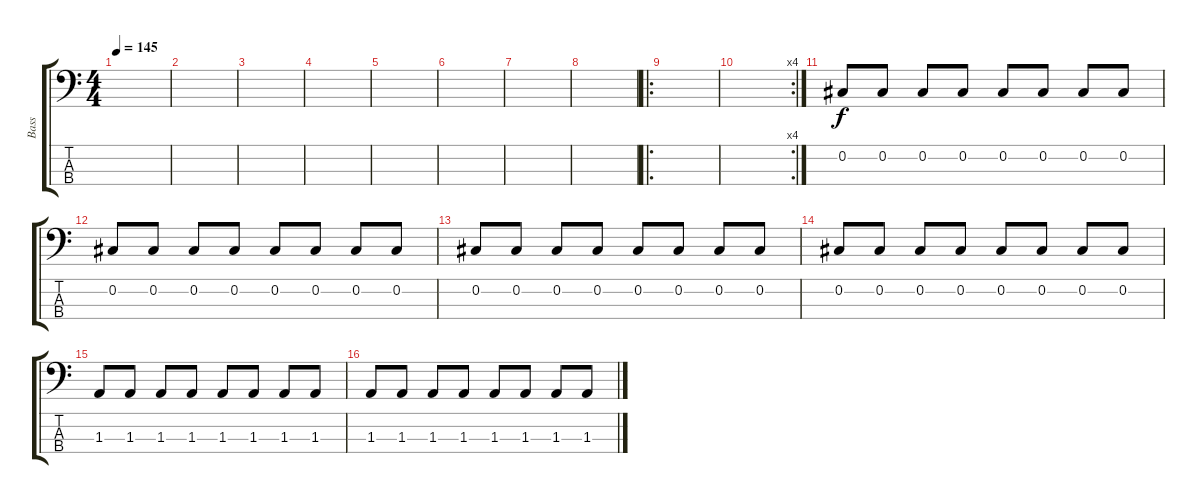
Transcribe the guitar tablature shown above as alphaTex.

\track ("Bass" "Bass") {instrument electricbassfinger}
\staff {score tabs}
\tuning (Gb2 Db2 Ab1 Eb1) {hide}
\ts (4 4)
\tempo 145
\clef f4
\ks c
|
|
|
|
|
|
|
|
\ro
|
\rc 4
|
0.2.8 0.2.8 0.2.8 0.2.8 0.2.8 0.2.8 0.2.8 0.2.8 |
0.2.8 0.2.8 0.2.8 0.2.8 0.2.8 0.2.8 0.2.8 0.2.8 |
0.2.8 0.2.8 0.2.8 0.2.8 0.2.8 0.2.8 0.2.8 0.2.8 |
0.2.8 0.2.8 0.2.8 0.2.8 0.2.8 0.2.8 0.2.8 0.2.8 |
1.3.8 1.3.8 1.3.8 1.3.8 1.3.8 1.3.8 1.3.8 1.3.8 |
1.3.8 1.3.8 1.3.8 1.3.8 1.3.8 1.3.8 1.3.8 1.3.8
